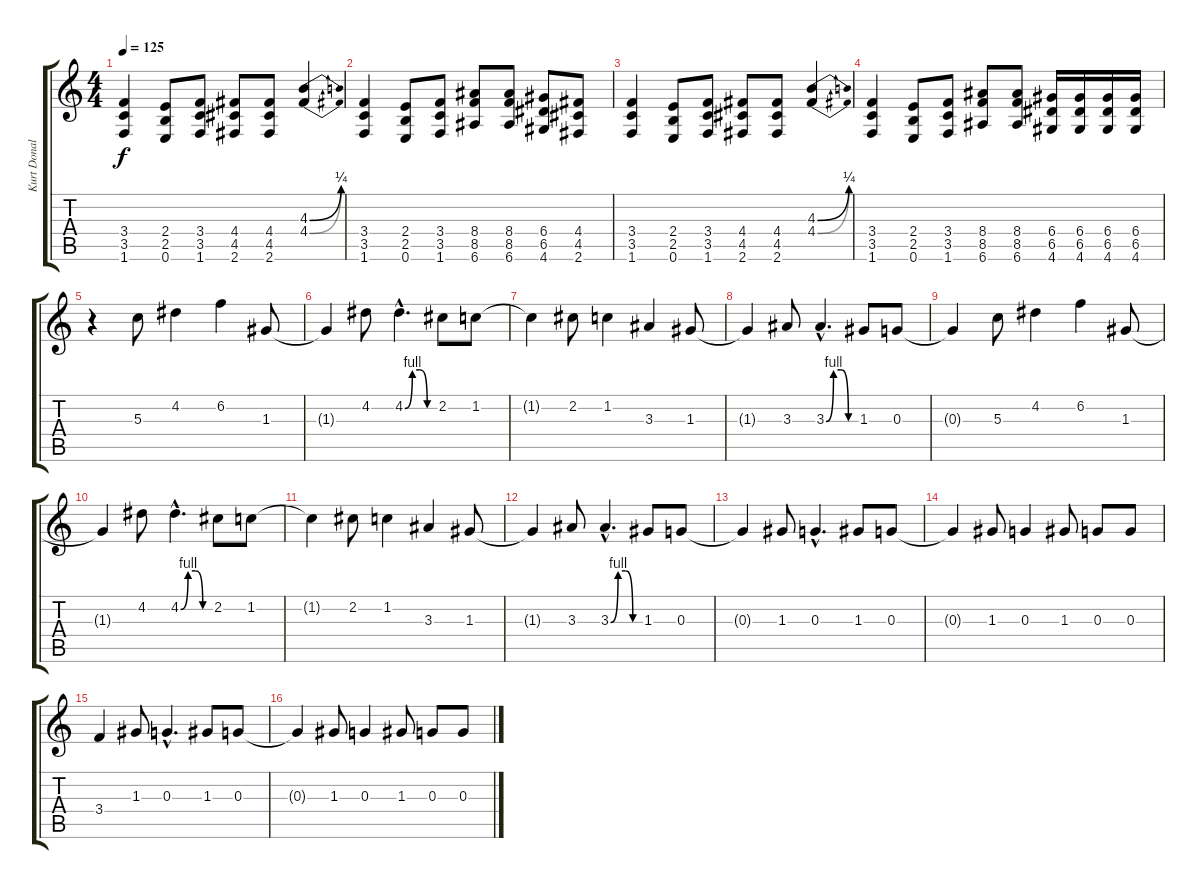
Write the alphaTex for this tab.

\track ("Kurt Donald Cobain (Guitare)" "Kurt Donal") {instrument electricguitarclean}
\staff {score tabs}
\tuning (E4 B3 G3 D3 A2 E2) {hide}
\ts (4 4)
\tempo 125
\clef g2
\ks c
(3.4 3.5 1.6).4{dy f} (2.4 2.5 0.6).8 (3.4 3.5 1.6).8 (4.4 4.5 2.6).8 (4.4 4.5 2.6).8 (4.3{be (bend 0 0 60 1)} 4.4{be (bend 0 0 60 1)}).4 |
(3.4 3.5 1.6).4 (2.4 2.5 0.6).8 (3.4 3.5 1.6).8 (8.4 8.5 6.6).8 (8.4 8.5 6.6).8 (6.4 6.5 4.6).8 (4.4 4.5 2.6).8 |
(3.4 3.5 1.6).4 (2.4 2.5 0.6).8 (3.4 3.5 1.6).8 (4.4 4.5 2.6).8 (4.4 4.5 2.6).8 (4.3{be (bend 0 0 60 1)} 4.4{be (bend 0 0 60 1)}).4 |
(3.4 3.5 1.6).4 (2.4 2.5 0.6).8 (3.4 3.5 1.6).8 (8.4 8.5 6.6).8 (8.4 8.5 6.6).8 (6.4 6.5 4.6).16 (6.4 6.5 4.6).16 (6.4 6.5 4.6).16 (6.4 6.5 4.6).16 |
r.4{volume 16 instrument distortionguitar} 5.3.8 4.2.4 6.2.4 1.3.8 |
1.3{t}.4 4.2.8 4.2{be (custom 0 0 15 4 30 4 45 0 60 0) hac}.4{d} 2.2.8 1.2.8 |
1.2{t}.4 2.2.8 1.2.4 3.3.4 1.3.8 |
1.3{t}.4 3.3.8 3.3{be (custom 0 0 15 4 30 4 45 0 60 0) hac}.4{d} 1.3.8 0.3.8 |
0.3{t}.4 5.3.8 4.2.4 6.2.4 1.3.8 |
1.3{t}.4 4.2.8 4.2{be (custom 0 0 15 4 30 4 45 0 60 0) hac}.4{d} 2.2.8 1.2.8 |
1.2{t}.4 2.2.8 1.2.4 3.3.4 1.3.8 |
1.3{t}.4 3.3.8 3.3{be (custom 0 0 15 4 30 4 45 0 60 0) hac}.4{d} 1.3.8 0.3.8 |
0.3{t}.4 1.3.8 0.3{hac}.4{d} 1.3.8 0.3.8 |
0.3{t}.4 1.3.8 0.3.4 1.3.8 0.3.8 0.3.8 |
3.4.4 1.3.8 0.3{hac}.4{d} 1.3.8 0.3.8 |
0.3{t}.4 1.3.8 0.3.4 1.3.8 0.3.8 0.3.8
